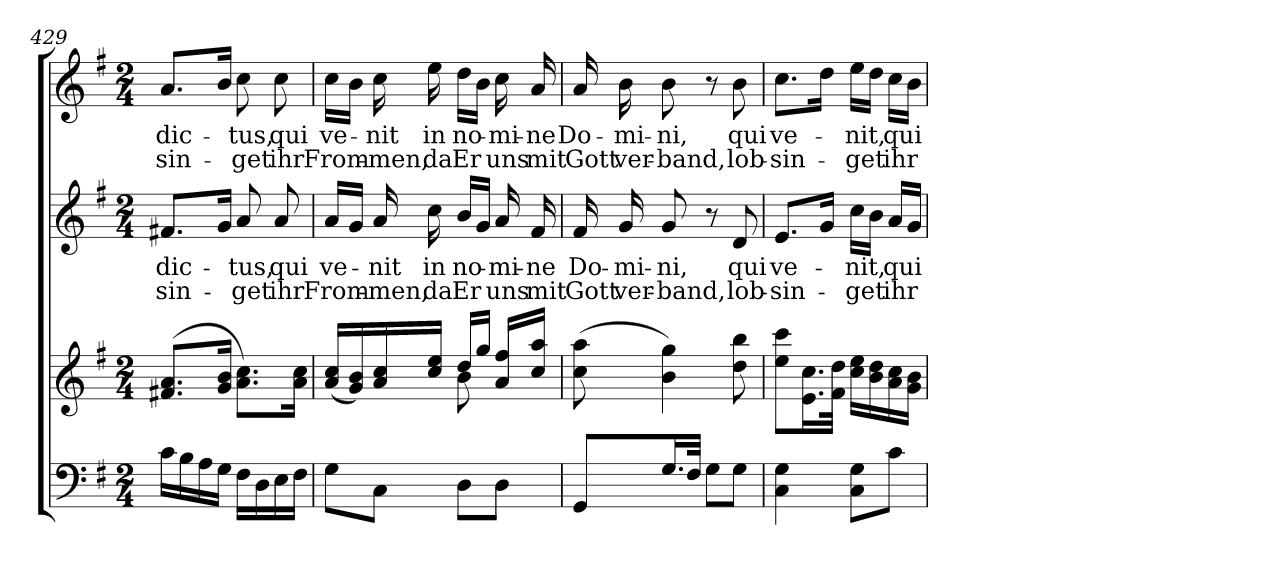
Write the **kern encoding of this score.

**kern	**kern	**kern	**text	**text	**kern	**text	**text
*part3	*part3	*part2	*part2	*part2	*part1	*part1	*part1
*staff4	*staff3	*staff2	*staff2	*staff2	*staff1	*staff1	*staff1
*clefF4	*clefG2	*clefG2	*	*	*clefG2	*	*
*k[f#]	*k[f#]	*k[f#]	*	*	*k[f#]	*	*
*G:	*G:	*G:	*	*	*G:	*	*
*M2/4	*M2/4	*M2/4	*	*	*M2/4	*	*
=429	=429	=429	=429	=429	=429	=429	=429
!	!	!	!LO:LY:b	!LO:LY:b	!	!LO:LY:b	!LO:LY:b
16c\LL	(>8.f#X/ 8.a/L	8.f#X/L	-dic-	-sin-	8.a/L	-dic-	-sin-
16B\	.	.	.	.	.	.	.
16A\	.	.	.	.	.	.	.
16G\JJ	16g/ 16b/Jk	16g/Jk	.	.	16b/Jk	.	.
!	!	!	!LO:LY:b	!LO:LY:b	!	!LO:LY:b	!LO:LY:b
16F#\LL	8.a\ 8.cc\L)	8a/	-tus,	-get	8cc\	-tus,	-get
16D\	.	.	.	.	.	.	.
!	!	!	!LO:LY:b	!LO:LY:b	!	!LO:LY:b	!LO:LY:b
16E\	.	8a/	qui	ihr	8cc\	qui	ihr
16F#\JJ	16a\ 16cc\Jk	.	.	.	.	.	.
=430	=430	=430	=430	=430	=430	=430	=430
*	*^	*	*	*	*	*	*
!	!	!	!	!LO:LY:b	!LO:LY:b	!	!LO:LY:b	!LO:LY:b
8G\L	(<16a/ 16cc/LL	4ryy	16a/LL	ve-	From-	16cc\LL	ve-	From-
.	16g/ 16b/)	.	16g/JJ	.	.	16b\JJ	.	.
!	!	!	!	!LO:LY:b	!LO:LY:b	!	!LO:LY:b	!LO:LY:b
8C\J	16a/ 16cc/	.	16a/	-nit	-men,	16cc\	-nit	-men,
!	!	!	!	!LO:LY:b	!LO:LY:b	!	!LO:LY:b	!LO:LY:b
.	16cc/ 16ee/JJ	.	16cc\	in	da	16ee\	in	da
!	!	!	!	!LO:LY:b	!LO:LY:b	!	!LO:LY:b	!LO:LY:b
8D\L	16dd/LL	8b\	16b/LL	no-	Er	16dd\LL	no-	Er
.	16gg/JJ	.	16g/JJ	.	.	16b\JJ	.	.
!	!	!	!	!LO:LY:b	!LO:LY:b	!	!LO:LY:b	!LO:LY:b
8D\J	16a/ 16ff#/LL	8ryy	16a/	-mi-	uns	16cc\	-mi-	uns
!	!	!	!	!LO:LY:b	!LO:LY:b	!	!LO:LY:b	!LO:LY:b
.	16cc/ 16aa/JJ	.	16f#/	-ne	mit	16a/	-ne	mit
*	*v	*v	*	*	*	*	*	*
!!LO:PB:g=z
=431	=431	=431	=431	=431	=431	=431	=431
!	!	!	!LO:LY:b	!LO:LY:b	!	!LO:LY:b	!LO:LY:b
8GG/L	(>8cc\ 8aa\	16f#/	Do-	Gott	16a/	Do-	Gott
!	!	!	!LO:LY:b	!LO:LY:b	!	!LO:LY:b	!LO:LY:b
.	.	16g/	-mi-	ver-	16b\	-mi-	ver-
!	!	!	!LO:LY:b	!LO:LY:b	!	!LO:LY:b	!LO:LY:b
16.G/L	4b\ 4gg\)	8g/	-ni,	-band,	8b\	-ni,	-band,
32F#/JJk	.	.	.	.	.	.	.
8G\L	.	8r	.	.	8r	.	.
!	!	!	!LO:LY:b	!LO:LY:b	!	!LO:LY:b	!LO:LY:b
8G\J	8dd\ 8bb\	8d/	qui	lob-	8b\	qui	lob-
=432	=432	=432	=432	=432	=432	=432	=432
!	!	!	!LO:LY:b	!LO:LY:b	!	!LO:LY:b	!LO:LY:b
4C\ 4G\	8ee\ 8ccc\L	8.e/L	ve-	-sin-	8.cc\L	ve-	-sin-
.	16.e\ 16.cc\L	.	.	.	.	.	.
.	.	16g/Jk	.	.	16dd\Jk	.	.
.	32f#\ 32dd\JJk	.	.	.	.	.	.
!	!	!	!LO:LY:b	!LO:LY:b	!	!LO:LY:b	!LO:LY:b
8C\ 8G\L	16cc\ 16ee\LL	16cc\LL	-nit,	-get	16ee\LL	-nit,	-get
.	16b\ 16dd\	16b\JJ	.	.	16dd\JJ	.	.
!	!	!	!LO:LY:b	!LO:LY:b	!	!LO:LY:b	!LO:LY:b
8c\J	16a\ 16cc\	16a/LL	qui	ihr	16cc\LL	qui	ihr
.	16g\ 16b\JJ	16g/JJ	.	.	16b\JJ	.	.
=	=	=	=	=	=	=	=
*-	*-	*-	*-	*-	*-	*-	*-
